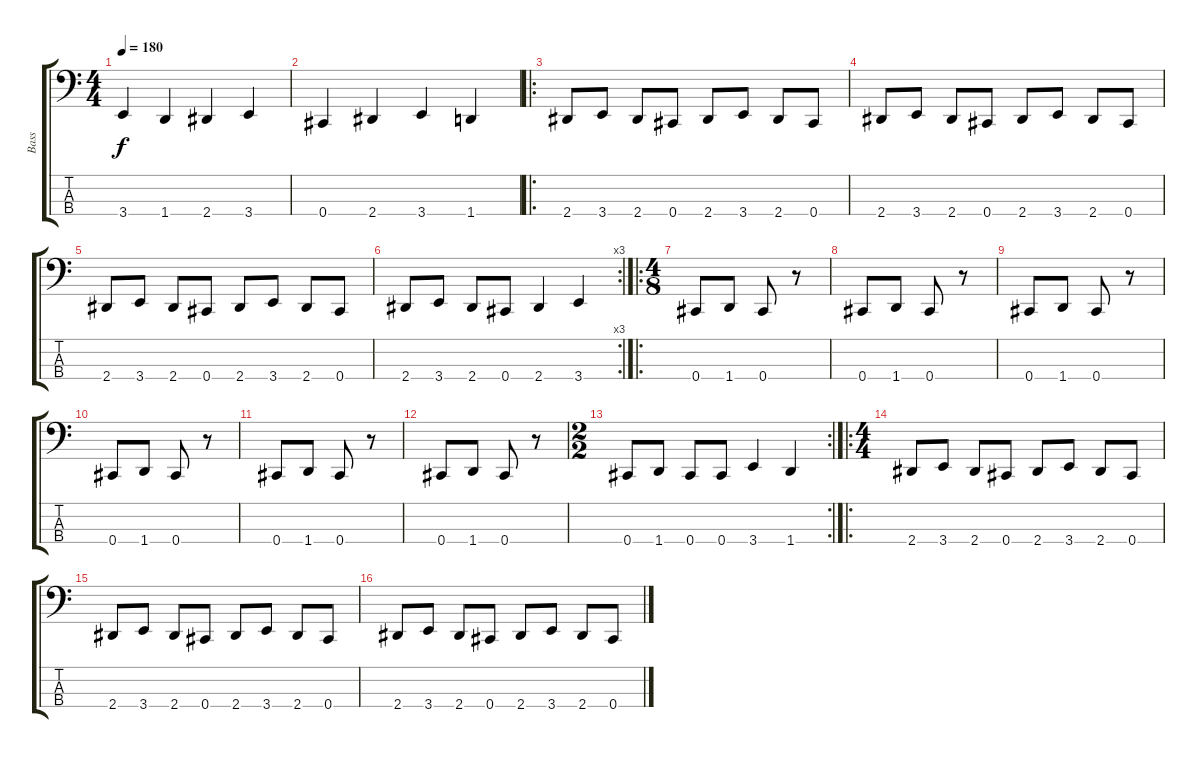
\track ("Bass" "Bass") {instrument electricbassfinger}
\staff {score tabs}
\tuning (E2 B1 Gb1 Db1) {hide}
\ts (4 4)
\tempo 180
\clef f4
\ks c
3.4.4{dy f} 1.4.4 2.4.4 3.4.4 |
0.4.4 2.4.4 3.4.4 1.4.4 |
\ro
2.4.8 3.4.8 2.4.8 0.4.8 2.4.8 3.4.8 2.4.8 0.4.8 |
2.4.8 3.4.8 2.4.8 0.4.8 2.4.8 3.4.8 2.4.8 0.4.8 |
2.4.8 3.4.8 2.4.8 0.4.8 2.4.8 3.4.8 2.4.8 0.4.8 |
\rc 3
2.4.8 3.4.8 2.4.8 0.4.8 2.4.4 3.4.4 |
\ro
\ts (4 8)
0.4.8 1.4.8 0.4.8 r.8 |
0.4.8 1.4.8 0.4.8 r.8 |
0.4.8 1.4.8 0.4.8 r.8 |
0.4.8 1.4.8 0.4.8 r.8 |
0.4.8 1.4.8 0.4.8 r.8 |
0.4.8 1.4.8 0.4.8 r.8 |
\rc 2
\ts (2 2)
0.4.8 1.4.8 0.4.8 0.4.8 3.4.4 1.4.4 |
\ro
\ts (4 4)
2.4.8 3.4.8 2.4.8 0.4.8 2.4.8 3.4.8 2.4.8 0.4.8 |
2.4.8 3.4.8 2.4.8 0.4.8 2.4.8 3.4.8 2.4.8 0.4.8 |
2.4.8 3.4.8 2.4.8 0.4.8 2.4.8 3.4.8 2.4.8 0.4.8
